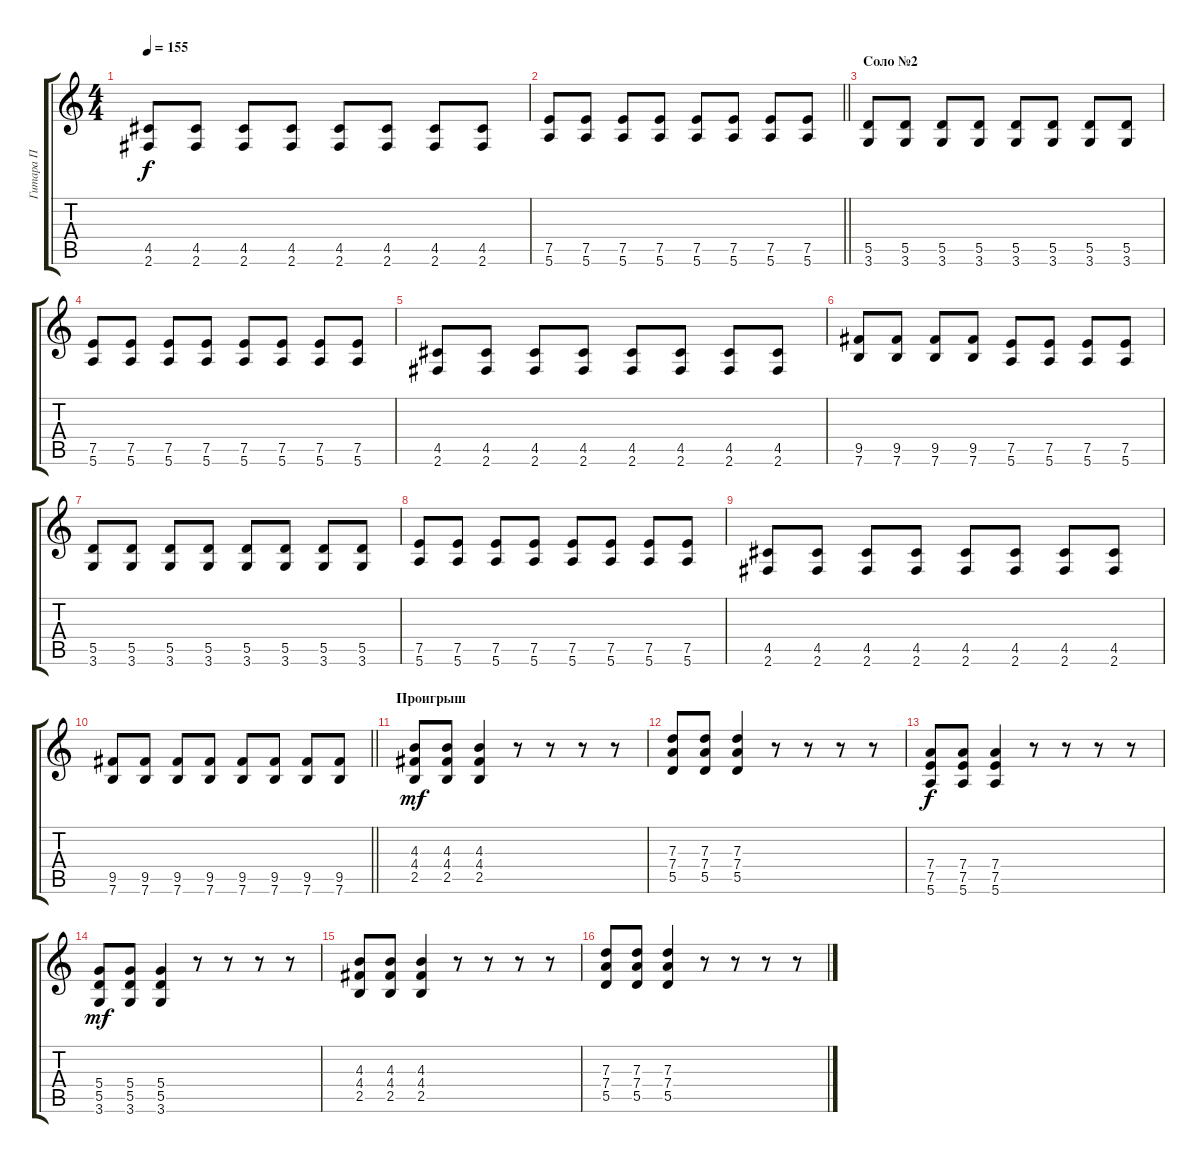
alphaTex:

\track ("Гитара П" "Гитара П") {instrument overdrivenguitar}
\staff {score tabs}
\tuning (E4 B3 G3 D3 A2 E2) {hide}
\ts (4 4)
\tempo 155
\clef g2
\ks c
(4.5 2.6).8{dy f} (4.5 2.6).8 (4.5 2.6).8 (4.5 2.6).8 (4.5 2.6).8 (4.5 2.6).8 (4.5 2.6).8 (4.5 2.6).8 |
\barLineRight lightlight
(7.5 5.6).8 (7.5 5.6).8 (7.5 5.6).8 (7.5 5.6).8 (7.5 5.6).8 (7.5 5.6).8 (7.5 5.6).8 (7.5 5.6).8 |
\section ("" "Соло №2")
(5.5 3.6).8 (5.5 3.6).8 (5.5 3.6).8 (5.5 3.6).8 (5.5 3.6).8 (5.5 3.6).8 (5.5 3.6).8 (5.5 3.6).8 |
(7.5 5.6).8 (7.5 5.6).8 (7.5 5.6).8 (7.5 5.6).8 (7.5 5.6).8 (7.5 5.6).8 (7.5 5.6).8 (7.5 5.6).8 |
(4.5 2.6).8 (4.5 2.6).8 (4.5 2.6).8 (4.5 2.6).8 (4.5 2.6).8 (4.5 2.6).8 (4.5 2.6).8 (4.5 2.6).8 |
(9.5 7.6).8 (9.5 7.6).8 (9.5 7.6).8 (9.5 7.6).8 (7.5 5.6).8 (7.5 5.6).8 (7.5 5.6).8 (7.5 5.6).8 |
(5.5 3.6).8 (5.5 3.6).8 (5.5 3.6).8 (5.5 3.6).8 (5.5 3.6).8 (5.5 3.6).8 (5.5 3.6).8 (5.5 3.6).8 |
(7.5 5.6).8 (7.5 5.6).8 (7.5 5.6).8 (7.5 5.6).8 (7.5 5.6).8 (7.5 5.6).8 (7.5 5.6).8 (7.5 5.6).8 |
(4.5 2.6).8 (4.5 2.6).8 (4.5 2.6).8 (4.5 2.6).8 (4.5 2.6).8 (4.5 2.6).8 (4.5 2.6).8 (4.5 2.6).8 |
\barLineRight lightlight
(9.5 7.6).8 (9.5 7.6).8 (9.5 7.6).8 (9.5 7.6).8 (9.5 7.6).8 (9.5 7.6).8 (9.5 7.6).8 (9.5 7.6).8 |
\section ("" "Проигрыш")
(4.3 4.4 2.5).8{dy mf} (4.3 4.4 2.5).8 (4.3 4.4 2.5).4 r.8 r.8 r.8 r.8 |
(7.3 7.4 5.5).8 (7.3 7.4 5.5).8 (7.3 7.4 5.5).4 r.8 r.8 r.8 r.8 |
(7.4 7.5 5.6).8{dy f} (7.4 7.5 5.6).8 (7.4 7.5 5.6).4 r.8 r.8 r.8 r.8 |
(5.4 5.5 3.6).8{dy mf} (5.4 5.5 3.6).8 (5.4 5.5 3.6).4 r.8 r.8 r.8 r.8 |
(4.3 4.4 2.5).8 (4.3 4.4 2.5).8 (4.3 4.4 2.5).4 r.8 r.8 r.8 r.8 |
(7.3 7.4 5.5).8 (7.3 7.4 5.5).8 (7.3 7.4 5.5).4 r.8 r.8 r.8 r.8
